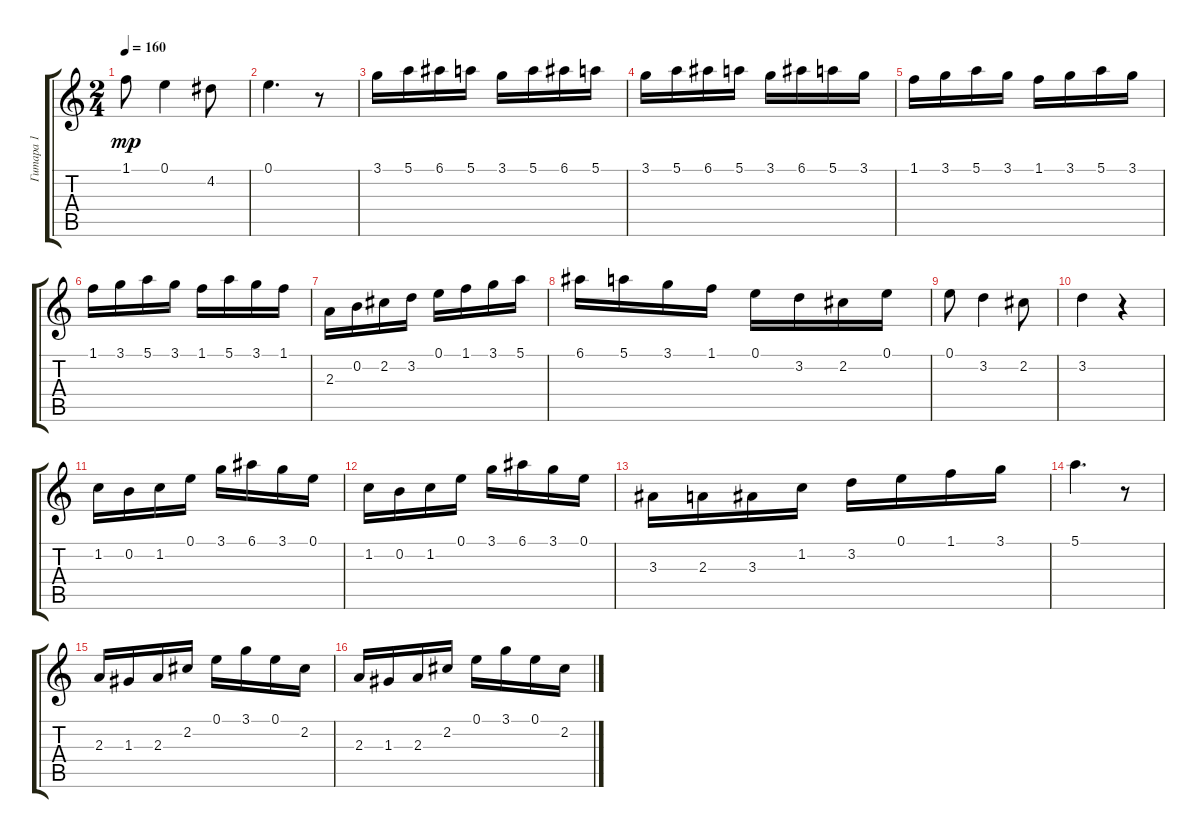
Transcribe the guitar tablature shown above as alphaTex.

\track ("Гитара 1" "Гитара 1") {instrument distortionguitar}
\staff {score tabs}
\tuning (E4 B3 G3 D3 A2 E2) {hide}
\ts (2 4)
\tempo 160
\clef g2
\ks c
1.1.8{dy mp} 0.1.4 4.2.8 |
0.1.4{d} r.8 |
3.1.16 5.1.16 6.1.16 5.1.16 3.1.16 5.1.16 6.1.16 5.1.16 |
3.1.16 5.1.16 6.1.16 5.1.16 3.1.16 6.1.16 5.1.16 3.1.16 |
1.1.16 3.1.16 5.1.16 3.1.16 1.1.16 3.1.16 5.1.16 3.1.16 |
1.1.16 3.1.16 5.1.16 3.1.16 1.1.16 5.1.16 3.1.16 1.1.16 |
2.3.16 0.2.16 2.2.16 3.2.16 0.1.16 1.1.16 3.1.16 5.1.16 |
6.1.16 5.1.16 3.1.16 1.1.16 0.1.16 3.2.16 2.2.16 0.1.16 |
0.1.8 3.2.4 2.2.8 |
3.2.4 r.4 |
1.2.16 0.2.16 1.2.16 0.1.16 3.1.16 6.1.16 3.1.16 0.1.16 |
1.2.16 0.2.16 1.2.16 0.1.16 3.1.16 6.1.16 3.1.16 0.1.16 |
3.3.16 2.3.16 3.3.16 1.2.16 3.2.16 0.1.16 1.1.16 3.1.16 |
5.1.4{d} r.8 |
2.3.16 1.3.16 2.3.16 2.2.16 0.1.16 3.1.16 0.1.16 2.2.16 |
2.3.16 1.3.16 2.3.16 2.2.16 0.1.16 3.1.16 0.1.16 2.2.16
